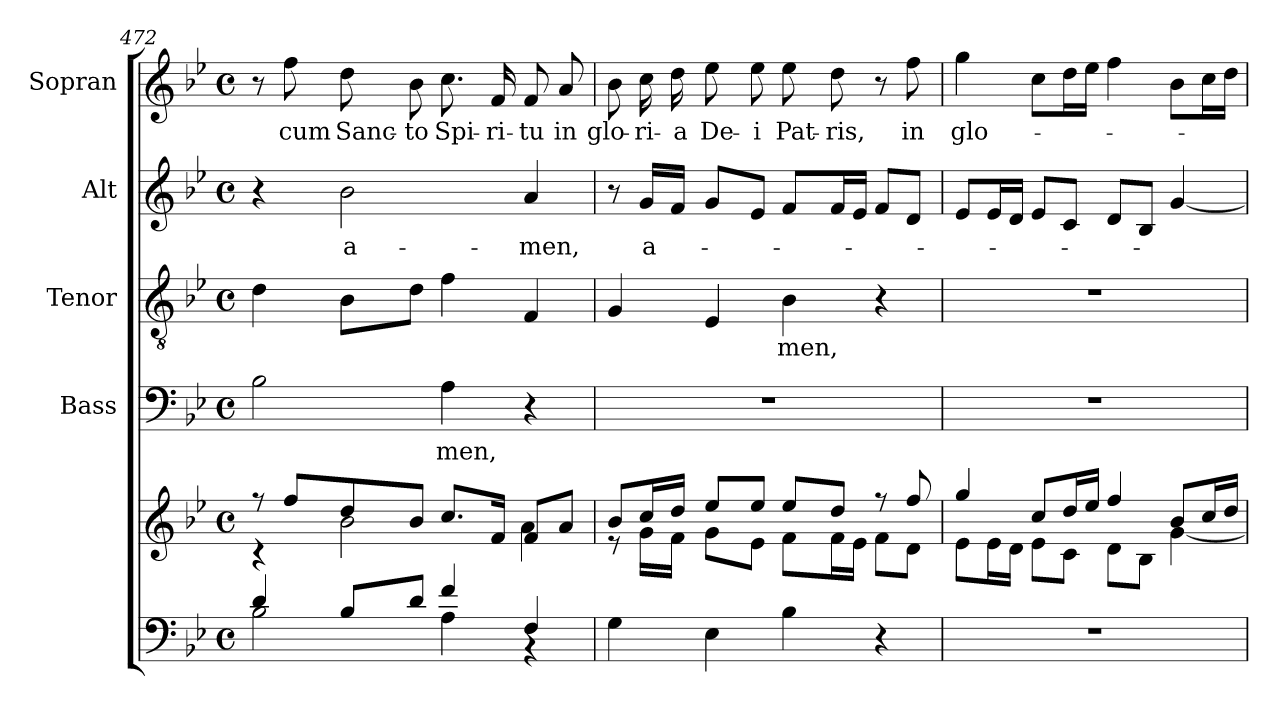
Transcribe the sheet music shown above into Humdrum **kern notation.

**kern	**kern	**kern	**text	**kern	**text	**kern	**text	**kern	**text
*part5	*part5	*part4	*part4	*part3	*part3	*part2	*part2	*part1	*part1
*staff6	*staff5	*staff4	*staff4	*staff3	*staff3	*staff2	*staff2	*staff1	*staff1
*	*	*I"Bass	*	*I"Tenor	*	*I"Alt	*	*I"Sopran	*
*	*	*I'B.	*	*I'T.	*	*I'A.	*	*I'S.	*
*clefF4	*clefG2	*clefF4	*	*clefGv2	*	*clefG2	*	*clefG2	*
*k[b-e-]	*k[b-e-]	*k[b-e-]	*	*k[b-e-]	*	*k[b-e-]	*	*k[b-e-]	*
*B-:	*B-:	*B-:	*	*B-:	*	*B-:	*	*B-:	*
*M4/4	*M4/4	*M4/4	*	*M4/4	*	*M4/4	*	*M4/4	*
*met(c)	*met(c)	*met(c)	*	*met(c)	*	*met(c)	*	*met(c)	*
=472	=472	=472	=472	=472	=472	=472	=472	=472	=472
*^	*^	*	*	*	*	*	*	*	*
4d/	2B-\	8rff	4rc	2B-\	.	4d\	.	4r	.	8r	.
!	!	!	!	!	!	!	!	!	!	!	!LO:LY:b
.	.	8ff/L	.	.	.	.	.	.	.	8ff\	cum
!	!	!	!	!	!	!	!	!	!LO:LY:b	!	!LO:LY:b
8B-/L	.	8dd/	2b-\	.	.	8B-\L	.	2b-\	a-	8dd\	Sanc-
!	!	!	!	!	!	!	!	!	!	!	!LO:LY:b
8d/J	.	8b-/J	.	.	.	8d\J	.	.	.	8b-\	-to
!	!	!	!	!	!LO:LY:b	!	!	!	!	!	!LO:LY:b
4f/	4A\	8.cc/L	.	4A\	-men,	4f\	.	.	.	8.cc\	Spi-
!	!	!	!	!	!	!	!	!	!	!	!LO:LY:b
.	.	16f/Jk	.	.	.	.	.	.	.	16f/	-ri-
!	!	!	!	!	!	!	!	!	!LO:LY:b	!	!LO:LY:b
4F/	4rAA	8f/L	4a\	4r	.	4F/	.	4a/	-men,	8f/	-tu
!	!	!	!	!	!	!	!	!	!	!	!LO:LY:b
.	.	8a/J	.	.	.	.	.	.	.	8a/	in
*v	*v	*	*	*	*	*	*	*	*	*	*
=473	=473	=473	=473	=473	=473	=473	=473	=473	=473	=473
!	!	!	!	!	!	!	!	!	!	!LO:LY:b
4G\	8b-/L	8re	1r	.	4G/	.	8r	.	8b-\	glo-
!	!	!	!	!	!	!	!	!LO:LY:b	!	!LO:LY:b
.	16cc/L	16g\LL	.	.	.	.	16g/LL	a-	16cc\	-ri-
!	!	!	!	!	!	!	!	!	!	!LO:LY:b
.	16dd/JJ	16f\JJ	.	.	.	.	16f/JJ	.	16dd\	-a
!	!	!	!	!	!	!	!	!	!	!LO:LY:b
4E-\	8ee-/L	8g\L	.	.	4E-/	.	8g/L	.	8ee-\	De-
!	!	!	!	!	!	!	!	!	!	!LO:LY:b
.	8ee-/J	8e-\J	.	.	.	.	8e-/J	.	8ee-\	-i
!	!	!	!	!	!	!LO:LY:b	!	!	!	!LO:LY:b
4B-\	8ee-/L	8f\L	.	.	4B-\	-men,	8f/L	.	8ee-\	Pat-
!	!	!	!	!	!	!	!	!	!	!LO:LY:b
.	8dd/J	16f\L	.	.	.	.	16f/L	.	8dd\	-ris,
.	.	16e-\JJ	.	.	.	.	16e-/JJ	.	.	.
4r	8rff	8f\L	.	.	4r	.	8f/L	.	8r	.
!	!	!	!	!	!	!	!	!	!	!LO:LY:b
.	8ff/	8d\J	.	.	.	.	8d/J	.	8ff\	in
=474	=474	=474	=474	=474	=474	=474	=474	=474	=474	=474
!	!	!	!	!	!	!	!	!	!	!LO:LY:b
1r	4gg/	8e-\L	1r	.	1r	.	8e-/L	.	4gg\	glo-
.	.	16e-\L	.	.	.	.	16e-/L	.	.	.
.	.	16d\JJ	.	.	.	.	16d/JJ	.	.	.
.	8cc/L	8e-\L	.	.	.	.	8e-/L	.	8cc\L	.
.	16dd/L	8c\J	.	.	.	.	8c/J	.	16dd\L	.
.	16ee-/JJ	.	.	.	.	.	.	.	16ee-\JJ	.
.	4ff/	8d\L	.	.	.	.	8d/L	.	4ff\	.
.	.	8B-\J	.	.	.	.	8B-/J	.	.	.
.	8b-/L	[<4g\	.	.	.	.	[4g/	.	8b-\L	.
.	16cc/L	.	.	.	.	.	.	.	16cc\L	.
.	16dd/JJ	.	.	.	.	.	.	.	16dd\JJ	.
*	*v	*v	*	*	*	*	*	*	*	*
=	=	=	=	=	=	=	=	=	=
*-	*-	*-	*-	*-	*-	*-	*-	*-	*-
